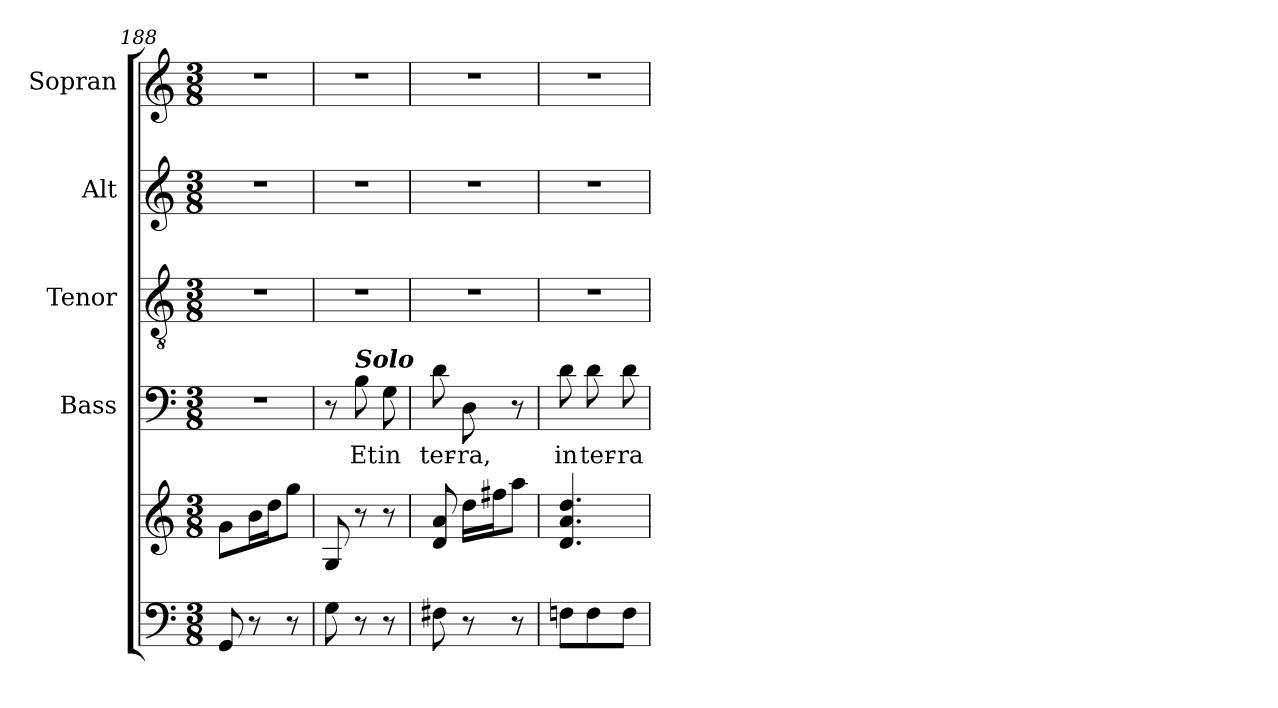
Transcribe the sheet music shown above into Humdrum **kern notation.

**kern	**kern	**kern	**text	**kern	**kern	**kern
*part5	*part5	*part4	*part4	*part3	*part2	*part1
*staff6	*staff5	*staff4	*staff4	*staff3	*staff2	*staff1
*	*	*I"Bass	*	*I"Tenor	*I"Alt	*I"Sopran
*	*	*I'B.	*	*I'T.	*I'A.	*I'S.
*clefF4	*clefG2	*clefF4	*	*clefGv2	*clefG2	*clefG2
*k[]	*k[]	*k[]	*	*k[]	*k[]	*k[]
*C:	*C:	*C:	*	*C:	*C:	*C:
*M3/8	*M3/8	*M3/8	*	*M3/8	*M3/8	*M3/8
=188	=188	=188	=188	=188	=188	=188
8GG/	8g\L	4.r	.	4.r	4.r	4.r
8r	16b\L	.	.	.	.	.
.	16dd\J	.	.	.	.	.
8r	8gg\J	.	.	.	.	.
!!LO:LB:g=z
=189	=189	=189	=189	=189	=189	=189
8G\	8G/	8r	.	4.r	4.r	4.r
!	!	!LO:TX:a:Bi:t=Solo	!	!	!	!
!	!	!	!LO:LY:b	!	!	!
8r	8r	8B\	Et	.	.	.
!	!	!	!LO:LY:b	!	!	!
8r	8r	8G\	in	.	.	.
=190	=190	=190	=190	=190	=190	=190
!	!	!	!LO:LY:b	!	!	!
8F#X\	8d/ 8a/	8d\	ter-	4.r	4.r	4.r
!	!	!	!LO:LY:b	!	!	!
8r	16dd\LL	8D\	-ra,	.	.	.
.	16ff#X\J	.	.	.	.	.
8r	8aa\J	8r	.	.	.	.
=191	=191	=191	=191	=191	=191	=191
!	!	!	!LO:LY:b	!	!	!
8Fn\L	4.d/ 4.a/ 4.dd/	8d\	in	4.r	4.r	4.r
!	!	!	!LO:LY:b	!	!	!
8F\	.	8d\	ter-	.	.	.
!	!	!	!LO:LY:b	!	!	!
8F\J	.	8d\	-ra	.	.	.
=	=	=	=	=	=	=
*-	*-	*-	*-	*-	*-	*-
